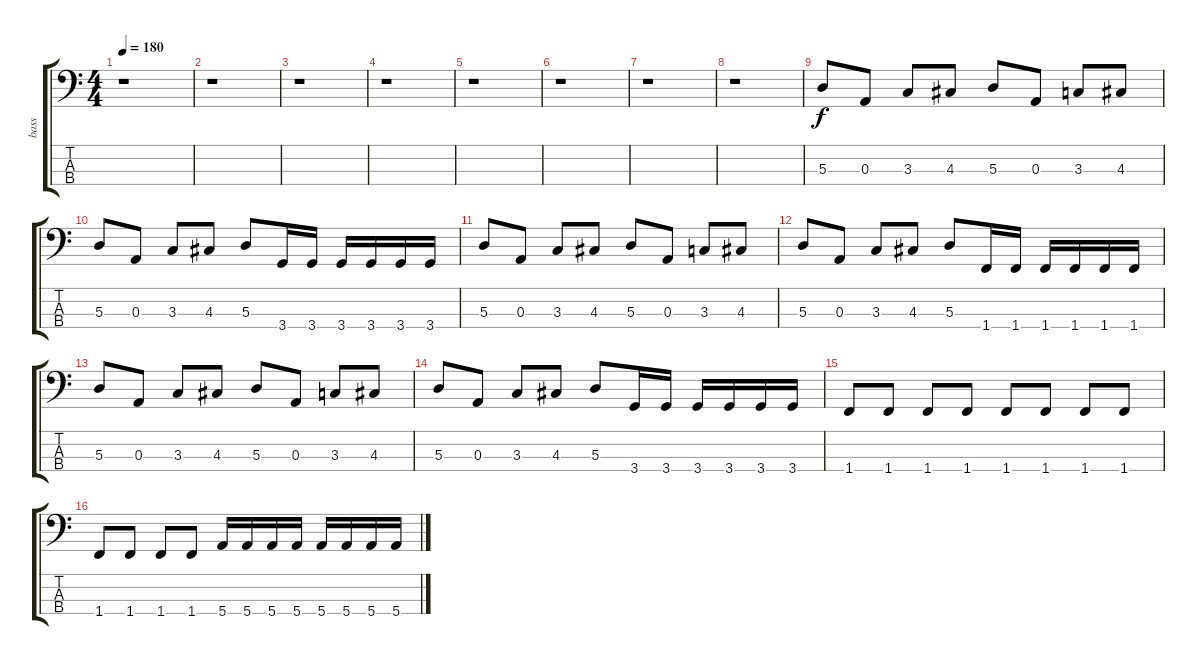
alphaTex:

\track ("bass" "bass") {instrument electricbasspick}
\staff {score tabs}
\tuning (G2 D2 A1 E1) {hide}
\ts (4 4)
\tempo 180
\clef f4
\ks c
r.1{dy f instrument electricbasspick} |
r.1 |
r.1 |
r.1 |
r.1 |
r.1 |
r.1 |
r.1 |
5.3.8 0.3.8 3.3.8 4.3.8 5.3.8 0.3.8 3.3.8 4.3.8 |
5.3.8 0.3.8 3.3.8 4.3.8 5.3.8 3.4.16 3.4.16 3.4.16 3.4.16 3.4.16 3.4.16 |
5.3.8 0.3.8 3.3.8 4.3.8 5.3.8 0.3.8 3.3.8 4.3.8 |
5.3.8 0.3.8 3.3.8 4.3.8 5.3.8 1.4.16 1.4.16 1.4.16 1.4.16 1.4.16 1.4.16 |
5.3.8 0.3.8 3.3.8 4.3.8 5.3.8 0.3.8 3.3.8 4.3.8 |
5.3.8 0.3.8 3.3.8 4.3.8 5.3.8 3.4.16 3.4.16 3.4.16 3.4.16 3.4.16 3.4.16 |
1.4.8 1.4.8 1.4.8 1.4.8 1.4.8 1.4.8 1.4.8 1.4.8 |
1.4.8 1.4.8 1.4.8 1.4.8 5.4.16 5.4.16 5.4.16 5.4.16 5.4.16 5.4.16 5.4.16 5.4.16
